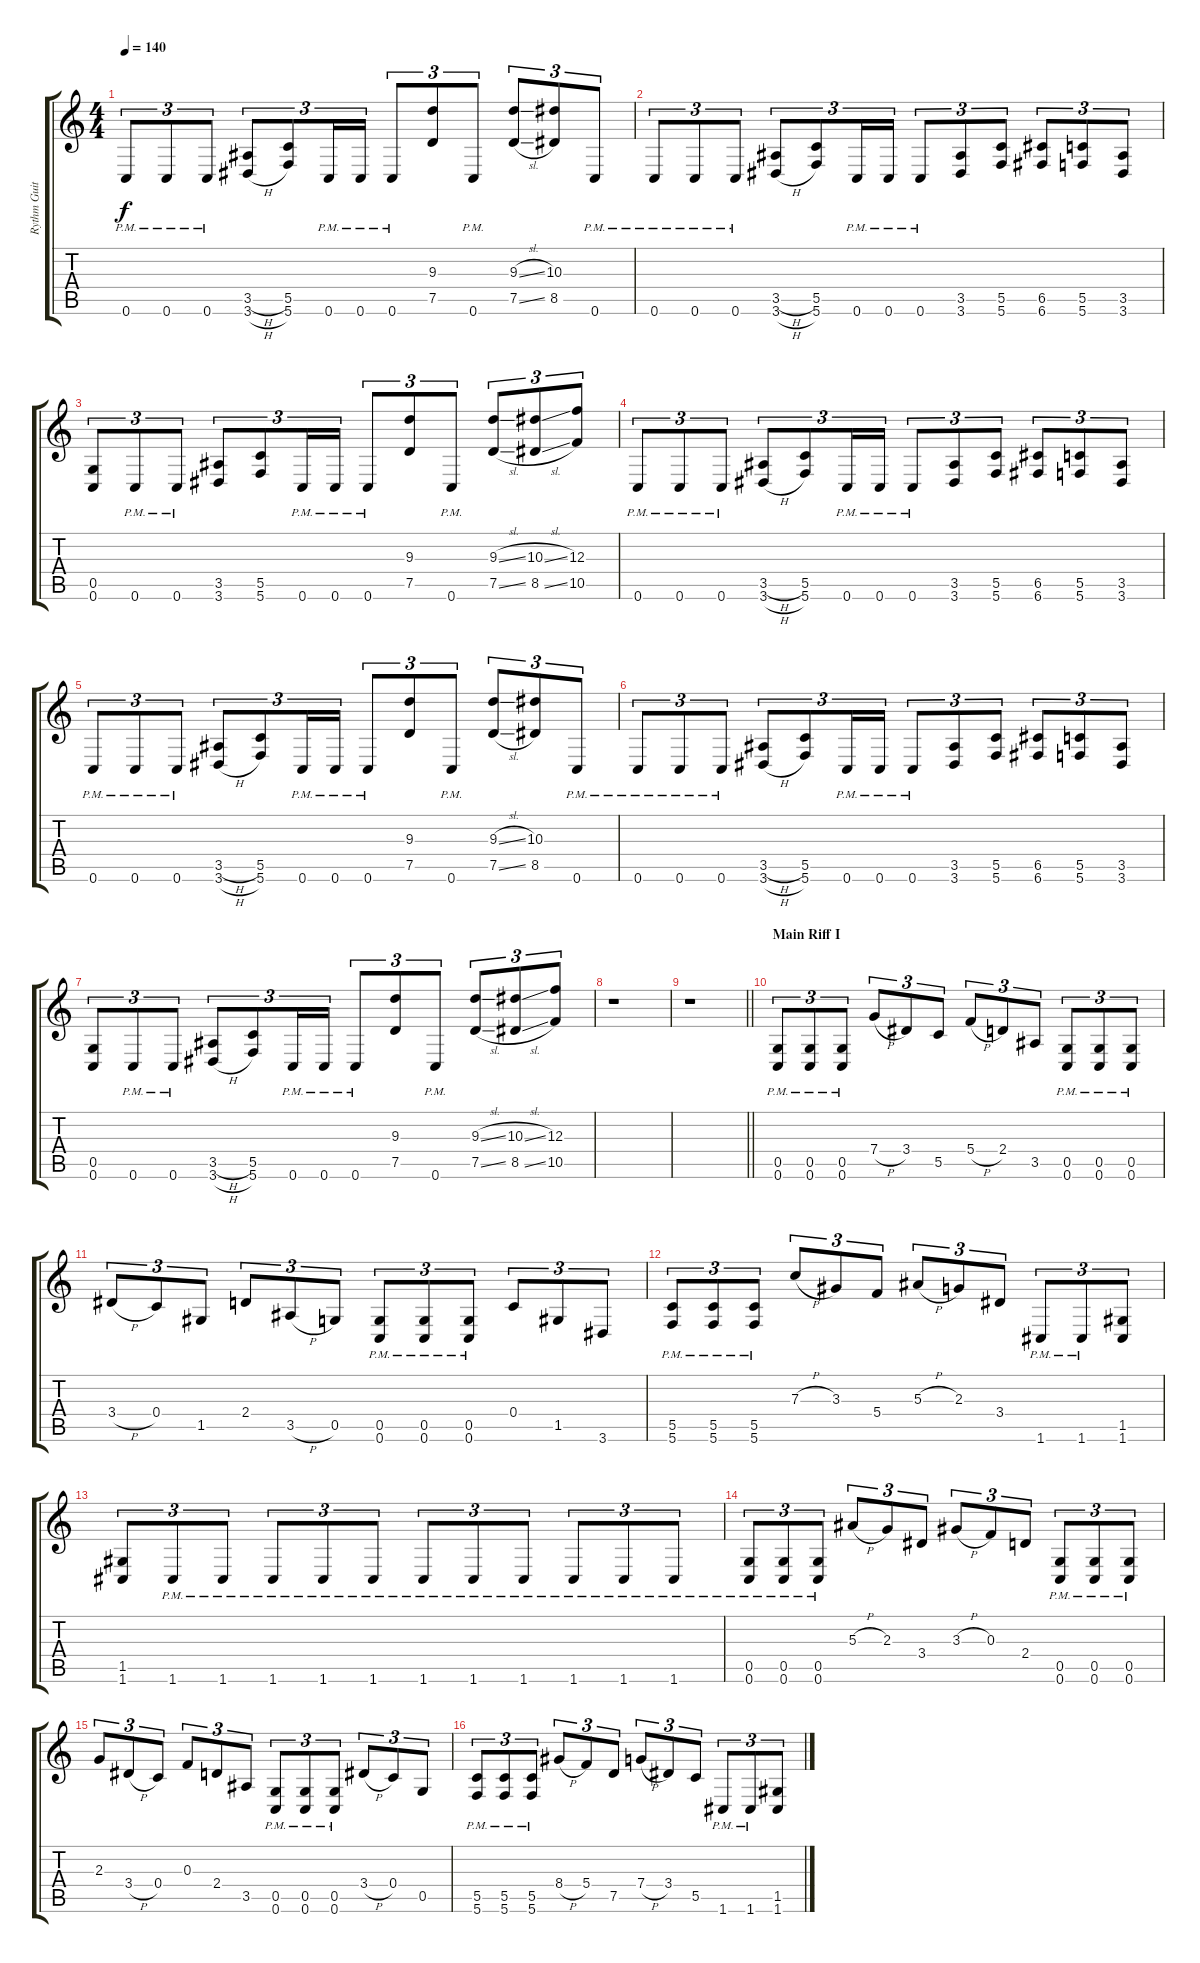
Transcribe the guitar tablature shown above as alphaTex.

\track ("Rythm Guitar I" "Rythm Guit") {instrument distortionguitar}
\staff {score tabs}
\tuning (D4 A3 F3 C3 G2 C2) {hide}
\ts (4 4)
\tempo 140
\clef g2
\ks c
0.6{pm}.8{tu (3 2) dy f} 0.6{pm}.8{tu (3 2)} 0.6{pm}.8{tu (3 2)} (3.5{h} 3.6{h}).8{tu (3 2)} (5.5 5.6).8{tu (3 2)} 0.6{pm}.16{tu (3 2)} 0.6{pm}.16{tu (3 2)} 0.6{pm}.8{tu (3 2)} (9.3 7.5).8{tu (3 2)} 0.6{pm}.8{tu (3 2)} (9.3{sl} 7.5{sl}).8{tu (3 2)} (10.3 8.5).8{tu (3 2)} 0.6{pm}.8{tu (3 2)} |
0.6{pm}.8{tu (3 2)} 0.6{pm}.8{tu (3 2)} 0.6{pm}.8{tu (3 2)} (3.5{h} 3.6{h}).8{tu (3 2)} (5.5 5.6).8{tu (3 2)} 0.6{pm}.16{tu (3 2)} 0.6{pm}.16{tu (3 2)} 0.6{pm}.8{tu (3 2)} (3.5 3.6).8{tu (3 2)} (5.5 5.6).8{tu (3 2)} (6.5 6.6).8{tu (3 2)} (5.5 5.6).8{tu (3 2)} (3.5 3.6).8{tu (3 2)} |
(0.5 0.6).8{tu (3 2)} 0.6{pm}.8{tu (3 2)} 0.6{pm}.8{tu (3 2)} (3.5 3.6).8{tu (3 2)} (5.5 5.6).8{tu (3 2)} 0.6{pm}.16{tu (3 2)} 0.6{pm}.16{tu (3 2)} 0.6{pm}.8{tu (3 2)} (9.3 7.5).8{tu (3 2)} 0.6{pm}.8{tu (3 2)} (9.3{sl} 7.5{sl}).8{tu (3 2)} (10.3{sl} 8.5{sl}).8{tu (3 2)} (12.3 10.5).8{tu (3 2)} |
0.6{pm}.8{tu (3 2)} 0.6{pm}.8{tu (3 2)} 0.6{pm}.8{tu (3 2)} (3.5{h} 3.6{h}).8{tu (3 2)} (5.5 5.6).8{tu (3 2)} 0.6{pm}.16{tu (3 2)} 0.6{pm}.16{tu (3 2)} 0.6{pm}.8{tu (3 2)} (3.5 3.6).8{tu (3 2)} (5.5 5.6).8{tu (3 2)} (6.5 6.6).8{tu (3 2)} (5.5 5.6).8{tu (3 2)} (3.5 3.6).8{tu (3 2)} |
0.6{pm}.8{tu (3 2)} 0.6{pm}.8{tu (3 2)} 0.6{pm}.8{tu (3 2)} (3.5{h} 3.6{h}).8{tu (3 2)} (5.5 5.6).8{tu (3 2)} 0.6{pm}.16{tu (3 2)} 0.6{pm}.16{tu (3 2)} 0.6{pm}.8{tu (3 2)} (9.3 7.5).8{tu (3 2)} 0.6{pm}.8{tu (3 2)} (9.3{sl} 7.5{sl}).8{tu (3 2)} (10.3 8.5).8{tu (3 2)} 0.6{pm}.8{tu (3 2)} |
0.6{pm}.8{tu (3 2)} 0.6{pm}.8{tu (3 2)} 0.6{pm}.8{tu (3 2)} (3.5{h} 3.6{h}).8{tu (3 2)} (5.5 5.6).8{tu (3 2)} 0.6{pm}.16{tu (3 2)} 0.6{pm}.16{tu (3 2)} 0.6{pm}.8{tu (3 2)} (3.5 3.6).8{tu (3 2)} (5.5 5.6).8{tu (3 2)} (6.5 6.6).8{tu (3 2)} (5.5 5.6).8{tu (3 2)} (3.5 3.6).8{tu (3 2)} |
(0.5 0.6).8{tu (3 2)} 0.6{pm}.8{tu (3 2)} 0.6{pm}.8{tu (3 2)} (3.5{h} 3.6{h}).8{tu (3 2)} (5.5 5.6).8{tu (3 2)} 0.6{pm}.16{tu (3 2)} 0.6{pm}.16{tu (3 2)} 0.6{pm}.8{tu (3 2)} (9.3 7.5).8{tu (3 2)} 0.6{pm}.8{tu (3 2)} (9.3{sl} 7.5{sl}).8{tu (3 2)} (10.3{sl} 8.5{sl}).8{tu (3 2)} (12.3 10.5).8{tu (3 2)} |
r.1 |
\barLineRight lightlight
r.1 |
\section ("" "Main Riff I")
(0.5{pm} 0.6{pm}).8{tu (3 2)} (0.5{pm} 0.6{pm}).8{tu (3 2)} (0.5{pm} 0.6{pm}).8{tu (3 2)} 7.4{h}.8{tu (3 2)} 3.4.8{tu (3 2)} 5.5.8{tu (3 2)} 5.4{h}.8{tu (3 2)} 2.4.8{tu (3 2)} 3.5.8{tu (3 2)} (0.5{pm} 0.6{pm}).8{tu (3 2)} (0.5{pm} 0.6{pm}).8{tu (3 2)} (0.5{pm} 0.6{pm}).8{tu (3 2)} |
3.4{h}.8{tu (3 2)} 0.4.8{tu (3 2)} 1.5.8{tu (3 2)} 2.4.8{tu (3 2)} 3.5{h}.8{tu (3 2)} 0.5.8{tu (3 2)} (0.5{pm} 0.6{pm}).8{tu (3 2)} (0.5{pm} 0.6{pm}).8{tu (3 2)} (0.5{pm} 0.6{pm}).8{tu (3 2)} 0.4.8{tu (3 2)} 1.5.8{tu (3 2)} 3.6.8{tu (3 2)} |
(5.5{pm} 5.6{pm}).8{tu (3 2)} (5.5{pm} 5.6{pm}).8{tu (3 2)} (5.5{pm} 5.6{pm}).8{tu (3 2)} 7.3{h}.8{tu (3 2)} 3.3.8{tu (3 2)} 5.4.8{tu (3 2)} 5.3{h}.8{tu (3 2)} 2.3.8{tu (3 2)} 3.4.8{tu (3 2)} 1.6{pm}.8{tu (3 2)} 1.6{pm}.8{tu (3 2)} (1.5 1.6).8{tu (3 2)} |
(1.5 1.6).8{tu (3 2)} 1.6{pm}.8{tu (3 2)} 1.6{pm}.8{tu (3 2)} 1.6{pm}.8{tu (3 2)} 1.6{pm}.8{tu (3 2)} 1.6{pm}.8{tu (3 2)} 1.6{pm}.8{tu (3 2)} 1.6{pm}.8{tu (3 2)} 1.6{pm}.8{tu (3 2)} 1.6{pm}.8{tu (3 2)} 1.6{pm}.8{tu (3 2)} 1.6{pm}.8{tu (3 2)} |
(0.5{pm} 0.6{pm}).8{tu (3 2)} (0.5{pm} 0.6{pm}).8{tu (3 2)} (0.5{pm} 0.6{pm}).8{tu (3 2)} 5.3{h}.8{tu (3 2)} 2.3.8{tu (3 2)} 3.4.8{tu (3 2)} 3.3{h}.8{tu (3 2)} 0.3.8{tu (3 2)} 2.4.8{tu (3 2)} (0.5{pm} 0.6{pm}).8{tu (3 2)} (0.5{pm} 0.6{pm}).8{tu (3 2)} (0.5{pm} 0.6{pm}).8{tu (3 2)} |
2.3.8{tu (3 2)} 3.4{h}.8{tu (3 2)} 0.4.8{tu (3 2)} 0.3.8{tu (3 2)} 2.4.8{tu (3 2)} 3.5.8{tu (3 2)} (0.5{pm} 0.6{pm}).8{tu (3 2)} (0.5{pm} 0.6{pm}).8{tu (3 2)} (0.5{pm} 0.6{pm}).8{tu (3 2)} 3.4{h}.8{tu (3 2)} 0.4.8{tu (3 2)} 0.5.8{tu (3 2)} |
(5.5{pm} 5.6{pm}).8{tu (3 2)} (5.5{pm} 5.6{pm}).8{tu (3 2)} (5.5{pm} 5.6{pm}).8{tu (3 2)} 8.4{h}.8{tu (3 2)} 5.4.8{tu (3 2)} 7.5.8{tu (3 2)} 7.4{h}.8{tu (3 2)} 3.4.8{tu (3 2)} 5.5.8{tu (3 2)} 1.6{pm}.8{tu (3 2)} 1.6{pm}.8{tu (3 2)} (1.5 1.6).8{tu (3 2)}
